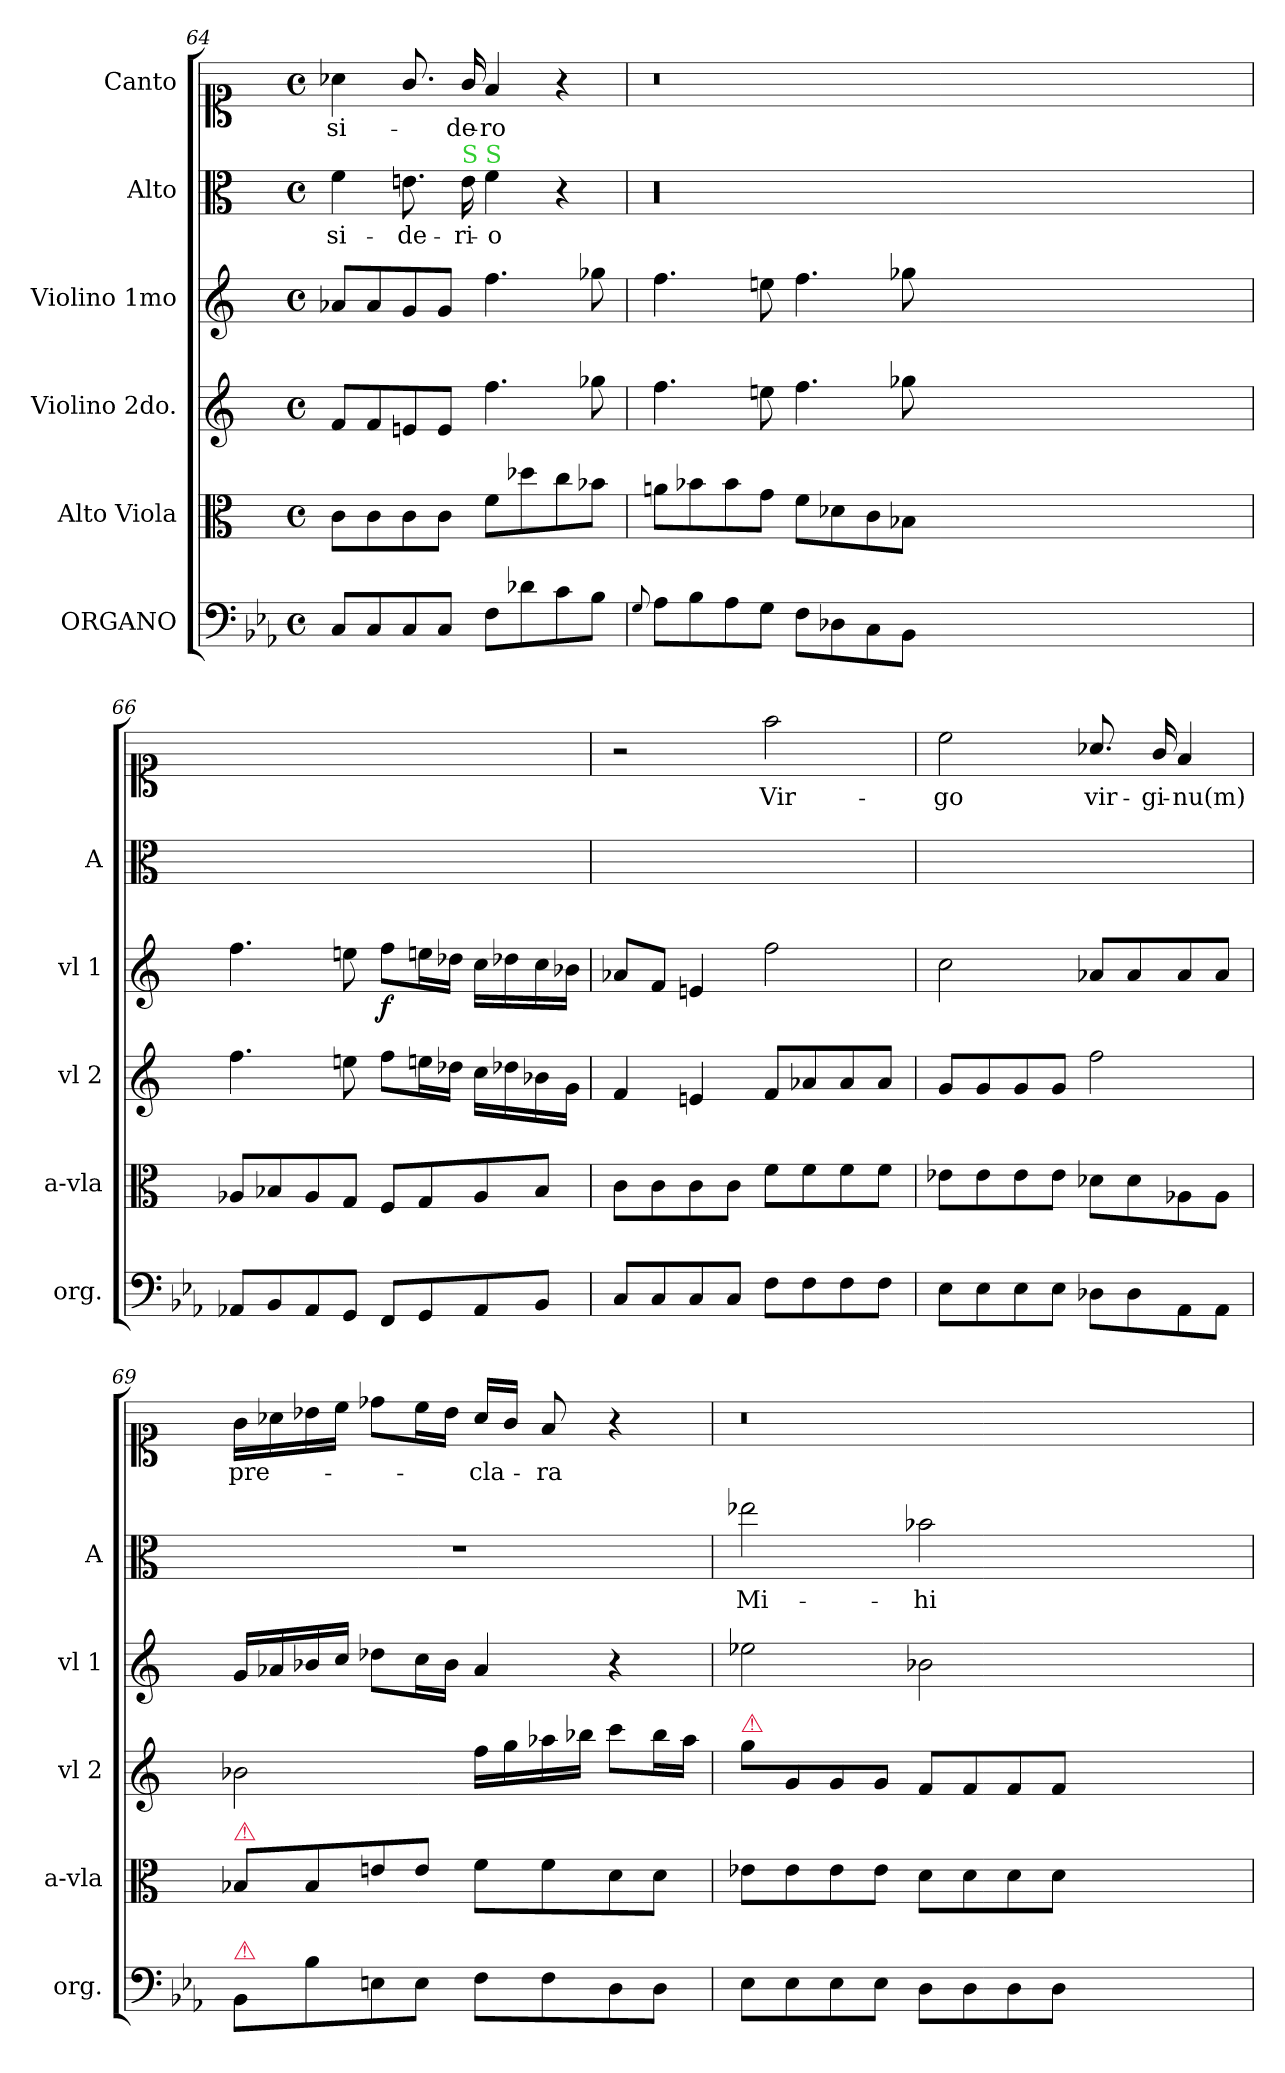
**kern	**kern	**kern	**kern	**dynam	**kern	**text	**kern	**text
*part6	*part5	*part4	*part3	*part3	*part2	*part2	*part1	*part1
*staff6	*staff5	*staff4	*staff3	*staff3	*staff2	*staff2	*staff1	*staff1
*I"ORGANO	*I"Alto Viola	*I"Violino 2do.	*I"Violino 1mo	*	*I"Alto	*	*I"Canto	*
*I'org.	*I'a-vla	*I'vl 2	*I'vl 1	*	*I'A	*	*	*
*clefF4	*clefC3	*clefG2	*clefG2	*	*clefC3	*	*clefC1	*
*k[b-e-a-]	*	*	*	*	*	*	*	*
*M4/4	*M4/4	*M4/4	*M4/4	*	*M4/4	*	*M4/4	*
*met(c)	*met(c)	*met(c)	*met(c)	*	*met(c)	*	*met(c)	*
=64	=64	=64	=64	=64	=64	=64	=64	=64
8C/L	8c\L	8f/L	8a-/L	.	4f\	-si-	4a-\	-si-
8C/	8c\	8f/	8a-/	.	.	.	.	.
8C/	8c\	8en/	8g/	.	8.en\	-de-	8.g/	.
8C/J	8c\J	8e/J	8g/J	.	.	.	.	.
!	!	!	!	!	!LO:TX:a:color=limegreen:t=S	!	!	!
.	.	.	.	.	16e\	-ri-	16g/	-de-
!	!	!	!	!	!LO:TX:a:color=limegreen:t=S	!	!	!
8F\L	8f\L	4.ff\	4.ff\	.	4f\	-o	4f/	-ro
8d-X\	8dd-X\	.	.	.	.	.	.	.
8c\	8cc\	.	.	.	4r	.	4r	.
8B-\J	8b-\J	8gg-X\	8gg-X\	.	.	.	.	.
=65	=65	=65	=65	=65	=65	=65	=65	=65
8qqG/	.	.	.	.	.	.	.	.
8A-\L	8an\L	4.ff\	4.ff\	.	00r	.	0r	.
8B-\	8b-\	.	.	.	.	.	.	.
8A-\	8b-\	.	.	.	.	.	.	.
8G\J	8g\J	8een\	8een\	.	.	.	.	.
8F\L	8f\L	4.ff\	4.ff\	.	.	.	.	.
8D-X\	8d-X\	.	.	.	.	.	.	.
8C\	8c\	.	.	.	.	.	.	.
8BB-\J	8B-\J	8gg-X\	8gg-X\	.	.	.	.	.
0.ryy	0.ryy	0.ryy	0.ryy	.	.	.	.	.
.	.	.	.	.	.	.	0ryy	.
=66	=66	=66	=66	=66	=66	=66	=66	=66
8AA-X/L	8A-/L	4.ff\	4.ff\	.	1ryy	.	1ryy	.
8BB-/	8B-/	.	.	.	.	.	.	.
8AA-/	8A-/	.	.	.	.	.	.	.
8GG/J	8G/J	8een\	8een\	.	.	.	.	.
!	!	!	!	!LO:DY:b	!	!	!	!
8FF/L	8F/L	8ff\L	8ff\L	f	.	.	.	.
8GG/	8G/	16een\L	16een\L	.	.	.	.	.
.	.	16dd-X\JJ	16dd-X\JJ	.	.	.	.	.
8AA-/	8A-/	16cc\LL	16cc\LL	.	.	.	.	.
.	.	16dd-X\	16dd-X\	.	.	.	.	.
8BB-/J	8B-/J	16b-\	16cc\	.	.	.	.	.
.	.	16g\JJ	16b-\JJ	.	.	.	.	.
=67	=67	=67	=67	=67	=67	=67	=67	=67
8C/L	8c\L	4f/	8a-/L	.	1ryy	.	2r	.
8C/	8c\	.	8f/J	.	.	.	.	.
8C/	8c\	4en/	4en/	.	.	.	.	.
8C/J	8c\J	.	.	.	.	.	.	.
8F\L	8f\L	8f/L	2ff\	.	.	.	2ff\	Vir-
8F\	8f\	8a-/	.	.	.	.	.	.
8F\	8f\	8a-/	.	.	.	.	.	.
8F\J	8f\J	8a-/J	.	.	.	.	.	.
=68	=68	=68	=68	=68	=68	=68	=68	=68
8E-\L	8e-\L	8g/L	2cc\	.	1ryy	.	2cc\	-go
8E-\	8e-\	8g/	.	.	.	.	.	.
8E-\	8e-\	8g/	.	.	.	.	.	.
8E-\J	8e-\J	8g/J	.	.	.	.	.	.
8D-X\L	8d-X\L	2ff\	8a-/L	.	.	.	8.a-/	vir-
8D-\	8d-\	.	8a-/	.	.	.	.	.
.	.	.	.	.	.	.	16g/	-gi-
8AA-\	8A-\	.	8a-/	.	.	.	4f/	-nu(m)
8AA-\J	8A-\J	.	8a-/J	.	.	.	.	.
=69	=69	=69	=69	=69	=69	=69	=69	=69
!	!LO:TX:a:color=crimson:t=⚠	!	!	!	!	!	!	!
!LO:TX:a:color=crimson:t=⚠	!	!	!	!	!	!	!	!
8BB-/L	8B-/L	2b-\	16g/LL	.	1r	.	16g\LL	pre-
.	.	.	16a-/	.	.	.	16a-\	.
8B-\	8B-/	.	16b-/	.	.	.	16b-\	.
.	.	.	16cc/JJ	.	.	.	16cc\JJ	.
8En\	8en\	.	8dd-X\L	.	.	.	8dd-X\L	.
8E\J	8e\J	.	16cc\L	.	.	.	16cc\L	.
.	.	.	16b-\JJ	.	.	.	16b-\JJ	.
8F\L	8f\L	16ff\LL	4a-/	.	.	.	16a-/LL	-cla-
.	.	16gg\	.	.	.	.	16g/JJ	.
8F\	8f\	16aa-\	.	.	.	.	8f/	-ra
.	.	16bb-\JJ	.	.	.	.	.	.
8D\	8d\	8ccc\L	4r	.	.	.	4r	.
8D\J	8d\J	16bb-\L	.	.	.	.	.	.
.	.	16aa-\JJ	.	.	.	.	.	.
=70	=70	=70	=70	=70	=70	=70	=70	=70
!	!	!LO:TX:a:color=crimson:t=⚠	!	!	!	!	!	!
8E-\L	8e-\L	8gg\L	2ee-\	.	2ee-\	Mi-	0r	.
8E-\	8e-\	8g/	.	.	.	.	.	.
8E-\	8e-\	8g/	.	.	.	.	.	.
8E-\J	8e-\J	8g/J	.	.	.	.	.	.
8D\L	8d\L	8f/L	2b-\	.	2b-\	-hi	.	.
8D\	8d\	8f/	.	.	.	.	.	.
8D\	8d\	8f/	.	.	.	.	.	.
8D\J	8d\J	8f/J	.	.	.	.	.	.
1ryy	1ryy	1ryy	1ryy	.	1ryy	.	.	.
=	=	=	=	=	=	=	=	=
*-	*-	*-	*-	*-	*-	*-	*-	*-
